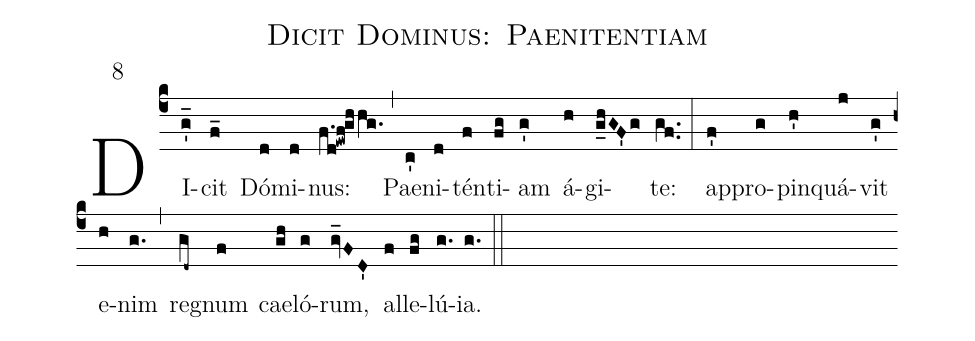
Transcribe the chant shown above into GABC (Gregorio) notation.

name:Dicit Dominus: Paenitentiam;
mode:8;
annotation:8;
office-part:Antiphonae;
%%
(c4) DI(g'_)cit(f_) Dó(d)mi(d)nus:(f.d!ewf!ghhg.) (,) Pae(c')ni(d)tén(f)ti(fg)am(g') á(h)gi(g_hGF'g)te:(gf..) (:) ap(f')pro(g)pin(h')quá(j)vit(g') e(h)nim(g.) (,) re(gd~)gnum(f) cae(gh)ló(g)rum,(gv_FD') al(f)le(fg)lú(g.)ia.(g.) (::)
